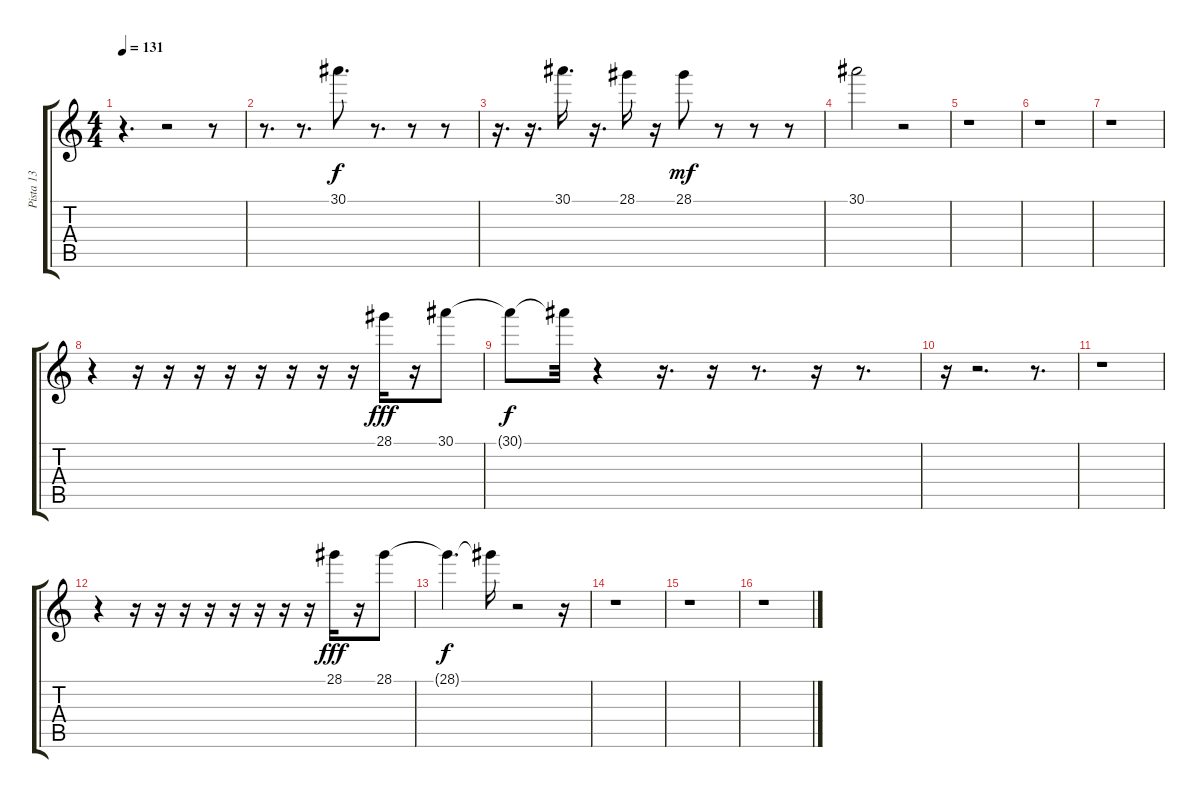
\track ("Pista 13" "Pista 13") {instrument glockenspiel}
\staff {score tabs}
\tuning (E4 B3 G3 D3 A2 E2) {hide}
\ts (4 4)
\tempo 131
\clef g2
\ks c
r.4{d dy f} r.2 r.8 |
r.8{d} r.8{d} 30.1.8{d} r.8{d} r.8 r.8 |
r.16{d} r.16{d} 30.1.16{d} r.16{d} 28.1.16 r.16 28.1.8{dy mf} r.8 r.8 r.8 |
30.1.2 r.2 |
r.1 |
r.1 |
r.1 |
r.4 r.16 r.16 r.16 r.16 r.16 r.16 r.16 r.16 28.1.16{dy fff} r.16 30.1.8 |
30.1{t}.8{dy f} 30.1{t}.32 r.4 r.16{d} r.16 r.8{d} r.16 r.8{d} |
r.16 r.2{d} r.8{d} |
r.1 |
r.4 r.16 r.16 r.16 r.16 r.16 r.16 r.16 r.16 28.1.16{dy fff} r.16 28.1.8 |
28.1{t}.4{d dy f} 28.1{t}.16 r.2 r.16 |
r.1 |
r.1 |
r.1
